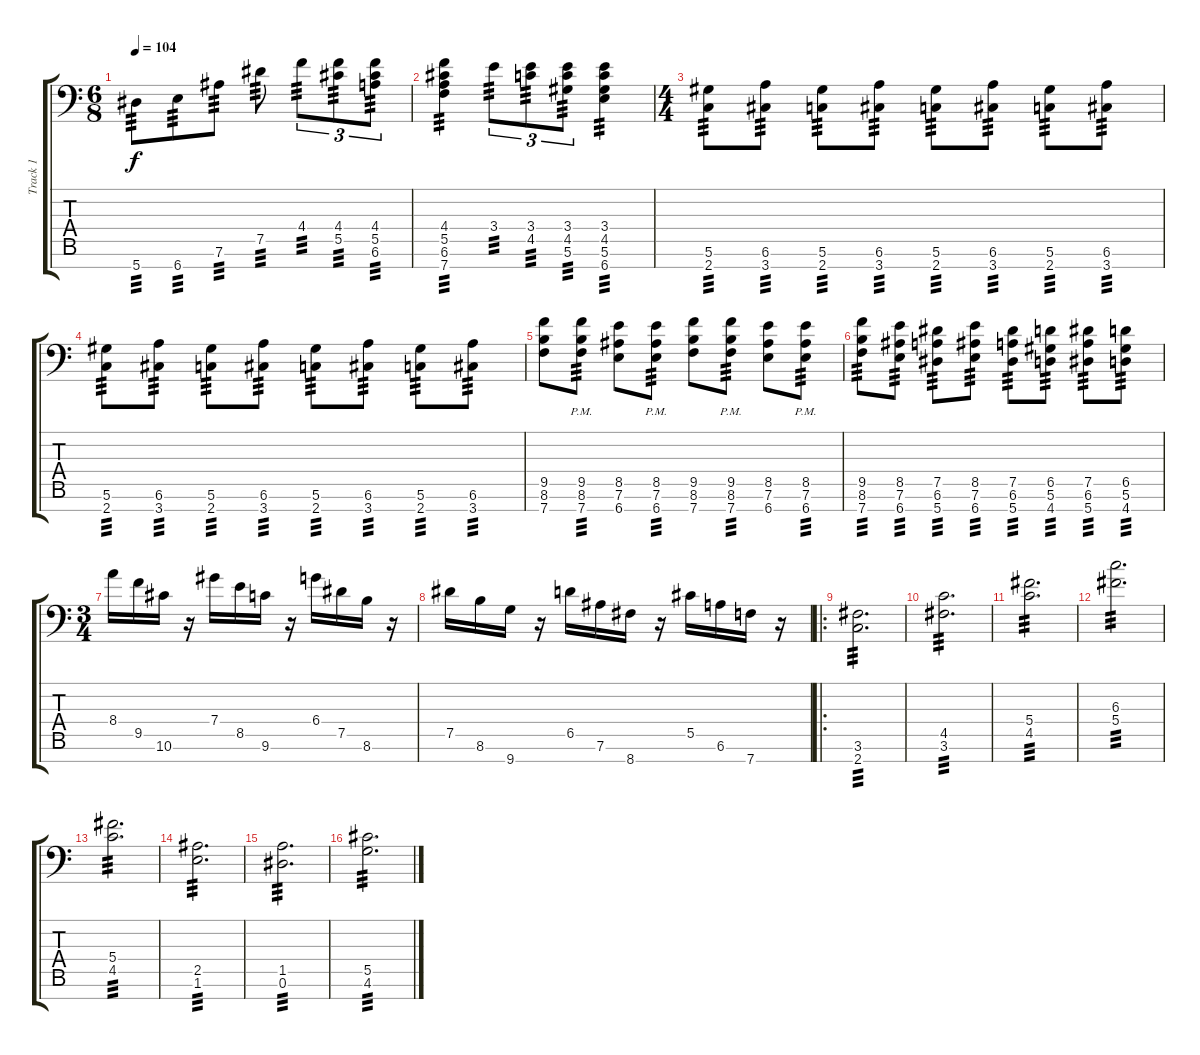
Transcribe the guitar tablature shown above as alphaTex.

\track ("Track 1" "Track 1") {instrument distortionguitar}
\staff {score tabs}
\tuning (Eb4 Bb3 Gb3 Db3 Ab2 Eb2 Bb1) {hide}
\ts (6 8)
\tempo 104
\clef f4
\ks c
5.7.8{tp 3 dy f} 6.7.8{tp 3} 7.6.8{tp 3} 7.5.8{tp 3} 4.4.8{tu (3 2) tp 3} (4.4 5.5).8{tu (3 2) tp 3} (4.4 5.5 6.6).8{tu (3 2) tp 3} |
(4.4 5.5 6.6 7.7).4{tp 3} 3.4.8{tu (3 2) tp 3} (3.4 4.5).8{tu (3 2) tp 3} (3.4 4.5 5.6).8{tu (3 2) tp 3} (3.4 4.5 5.6 6.7).4{tp 3} |
\ts (4 4)
(5.6 2.7).8{tp 3} (6.6 3.7).8{tp 3} (5.6 2.7).8{tp 3} (6.6 3.7).8{tp 3} (5.6 2.7).8{tp 3} (6.6 3.7).8{tp 3} (5.6 2.7).8{tp 3} (6.6 3.7).8{tp 3} |
(5.6 2.7).8{tp 3} (6.6 3.7).8{tp 3} (5.6 2.7).8{tp 3} (6.6 3.7).8{tp 3} (5.6 2.7).8{tp 3} (6.6 3.7).8{tp 3} (5.6 2.7).8{tp 3} (6.6 3.7).8{tp 3} |
(9.5 8.6 7.7).8 (9.5{pm} 8.6{pm} 7.7{pm}).8{tp 3} (8.5 7.6 6.7).8 (8.5{pm} 7.6{pm} 6.7{pm}).8{tp 3} (9.5 8.6 7.7).8 (9.5{pm} 8.6{pm} 7.7{pm}).8{tp 3} (8.5 7.6 6.7).8 (8.5{pm} 7.6{pm} 6.7{pm}).8{tp 3} |
(9.5 8.6 7.7).8{tp 3} (8.5 7.6 6.7).8{tp 3} (7.5 6.6 5.7).8{tp 3} (8.5 7.6 6.7).8{tp 3} (7.5 6.6 5.7).8{tp 3} (6.5 5.6 4.7).8{tp 3} (7.5 6.6 5.7).8{tp 3} (6.5 5.6 4.7).8{tp 3} |
\ts (3 4)
8.4.16 9.5.16 10.6.16 r.16 7.4.16 8.5.16 9.6.16 r.16 6.4.16 7.5.16 8.6.16 r.16 |
7.5.16 8.6.16 9.7.16 r.16 6.5.16 7.6.16 8.7.16 r.16 5.5.16 6.6.16 7.7.16 r.16 |
\ro
(3.6 2.7).2{d tp 3} |
(4.5 3.6).2{d tp 3} |
(5.4 4.5).2{d tp 3} |
(6.3 5.4).2{d tp 3} |
(5.4 4.5).2{d tp 3} |
(2.5 1.6).2{d tp 3} |
(1.5 0.6).2{d tp 3} |
(5.5 4.6).2{d tp 3}
